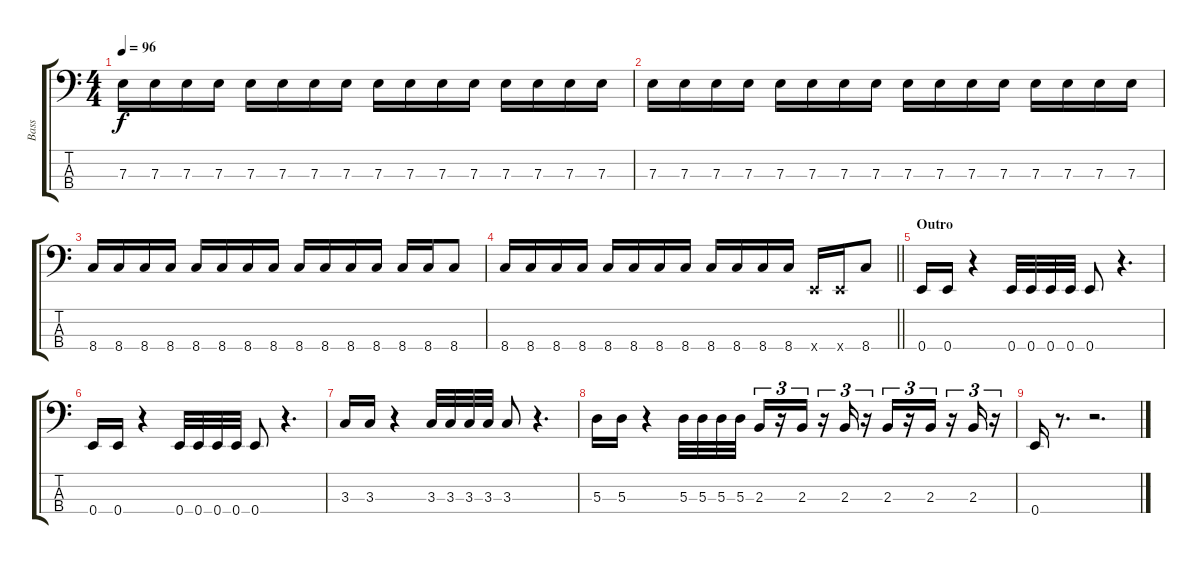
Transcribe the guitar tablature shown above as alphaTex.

\track ("Bass" "Bass") {instrument electricbassfinger}
\staff {score tabs}
\tuning (G2 D2 A1 E1) {hide}
\ts (4 4)
\tempo 96
\clef f4
\ks c
7.3.16{dy f} 7.3.16 7.3.16 7.3.16 7.3.16 7.3.16 7.3.16 7.3.16 7.3.16 7.3.16 7.3.16 7.3.16 7.3.16 7.3.16 7.3.16 7.3.16 |
7.3.16 7.3.16 7.3.16 7.3.16 7.3.16 7.3.16 7.3.16 7.3.16 7.3.16 7.3.16 7.3.16 7.3.16 7.3.16 7.3.16 7.3.16 7.3.16 |
8.4.16 8.4.16 8.4.16 8.4.16 8.4.16 8.4.16 8.4.16 8.4.16 8.4.16 8.4.16 8.4.16 8.4.16 8.4.16 8.4.16 8.4.8 |
\barLineRight lightlight
8.4.16 8.4.16 8.4.16 8.4.16 8.4.16 8.4.16 8.4.16 8.4.16 8.4.16 8.4.16 8.4.16 8.4.16 0.4{x}.16 0.4{x}.16 8.4.8 |
\section ("" "Outro")
0.4.16 0.4.16 r.4 0.4.32 0.4.32 0.4.32 0.4.32 0.4.8 r.4{d} |
0.4.16 0.4.16 r.4 0.4.32 0.4.32 0.4.32 0.4.32 0.4.8 r.4{d} |
3.3.16 3.3.16 r.4 3.3.32 3.3.32 3.3.32 3.3.32 3.3.8 r.4{d} |
5.3.16 5.3.16 r.4 5.3.32 5.3.32 5.3.32 5.3.32 2.3.16{tu (3 2)} r.16{tu (3 2)} 2.3.16{tu (3 2)} r.16{tu (3 2)} 2.3.16{tu (3 2)} r.16{tu (3 2)} 2.3.16{tu (3 2)} r.16{tu (3 2)} 2.3.16{tu (3 2)} r.16{tu (3 2)} 2.3.16{tu (3 2)} r.16{tu (3 2)} |
0.4.16 r.8{d} r.2{d}
